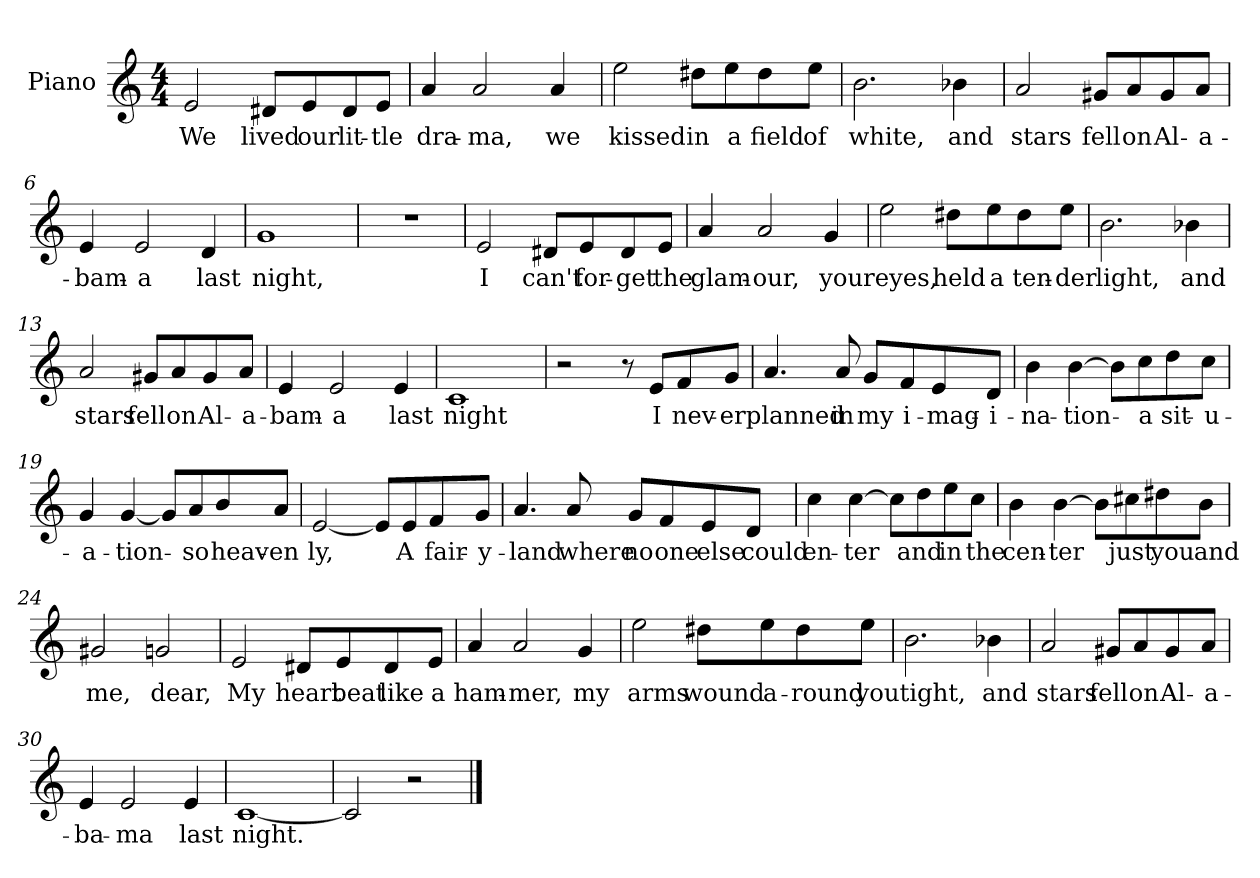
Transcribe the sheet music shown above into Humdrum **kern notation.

**kern	**text
*part1	*part1
*staff1	*staff1
*I"Piano	*
*I'Pno	*
*clefG2	*
*k[]	*
*C:	*
*M4/4	*
=1	=1
2e/	We
8d#X/L	lived
8e/	our
8d#/	lit-
8e/J	-tle
=2	=2
4a/	dra-
2a/	-ma,
4a/	we
=3	=3
2ee\	kissed
8dd#X\L	in
8ee\	a
8dd#\	field
8ee\J	of
=4	=4
2.b\	white,
4b-X\	and
!!LO:LB:g=z
=5	=5
2a/	stars
8g#X/L	fell
8a/	on
8g#/	Al-
8a/J	-a-
=6	=6
4e/	-bam-
2e/	-a
4d/	last
=7	=7
1g	night,
=8	=8
1r	.
=9	=9
2e/	I
8d#X/L	can't
8e/	for-
8d#/	-get
8e/J	the
!!LO:LB:g=z
=10	=10
4a/	glam-
2a/	-our,
4g/	your
=11	=11
2ee\	eyes,
8dd#X\L	held
8ee\	a
8dd#\	ten-
8ee\J	-der
=12	=12
2.b\	light,
4b-X\	and
=13	=13
2a/	stars
8g#X/L	fell
8a/	on
8g#/	Al-
8a/J	-a-
=14	=14
4e/	-bam-
2e/	-a
4e/	last
!!LO:LB:g=z
=15	=15
1c	night
=16	=16
2r	.
8r	.
8e/L	I
8f/	nev-
8g/J	-er
=17	=17
4.a/	planned
8a/	in
8g/L	my
8f/	i-
8e/	-mag-
8d/J	-i-
=18	=18
4b\	-na-
[4b\	-tion-
8b\L]	.
8cc\	-a
8dd\	sit-
8cc\J	-u-
=19	=19
4g/	-a-
[4g/	-tion-
8g/L]	.
8a/	-so
8b/	heav-
8a/J	-en
!!LO:LB:g=z
=20	=20
[2e/	-ly,
8e/L]	.
8e/	A
8f/	fair-
8g/J	-y-
=21	=21
4.a/	land
8a/	where
8g/L	no
8f/	one
8e/	else
8d/J	could
=22	=22
4cc\	en-
[4cc\	-ter
8cc\L]	.
8dd\	and
8ee\	in
8cc\J	the
=23	=23
4b\	cen-
[4b\	-ter
8b\L]	.
8cc#X\	just
8dd#X\	you
8b\J	and
!!LO:LB:g=z
=24	=24
2g#X/	me,
2gn/	dear,
=25	=25
2e/	My
8d#X/L	heart
8e/	beat
8d#/	like
8e/J	a
=26	=26
4a/	ham-
2a/	-mer,
4g/	my
=27	=27
2ee\	arms
8dd#X\L	wound
8ee\	a-
8dd#\	-round
8ee\J	you
!!LO:LB:g=z
=28	=28
2.b\	tight,
4b-X\	and
=29	=29
2a/	stars
8g#X/L	fell
8a/	on
8g#/	Al-
8a/J	-a-
=30	=30
4e/	ba-
2e/	-ma
4e/	last
=31	=31
[1c	night.
=32	=32
2c/]	.
2r	.
==	==
*-	*-
